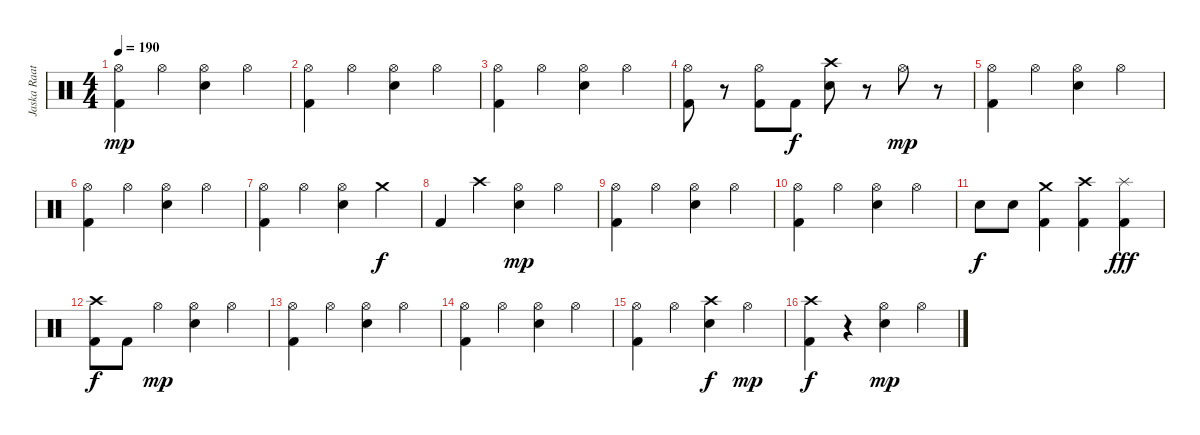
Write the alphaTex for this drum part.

\track ("Jaska Raatikainen" "Jaska Raat") {instrument percussion}
\staff {score}
\articulation defaults
\ts (4 4)
\tempo 190
\clef neutral
\ks c
("Hi-Hat (open)" "Kick (hit) 2").4{dy mp} "Hi-Hat (open)".4 ("Hi-Hat (open)" "Snare (hit) 2").4 "Hi-Hat (open)".4 |
("Hi-Hat (open)" "Kick (hit) 2").4 "Hi-Hat (open)".4 ("Hi-Hat (open)" "Snare (hit) 2").4 "Hi-Hat (open)".4 |
("Hi-Hat (open)" "Kick (hit) 2").4 "Hi-Hat (open)".4 ("Hi-Hat (open)" "Snare (hit) 2").4 "Hi-Hat (open)".4 |
("Hi-Hat (open)" "Kick (hit) 2").8 r.8 ("Hi-Hat (open)" "Kick (hit) 2").8 "Kick (hit) 2".8{dy f} ("Crash high (hit)" "Snare (hit) 2").8 r.8 "Hi-Hat (open)".8{dy mp} r.8 |
("Hi-Hat (open)" "Kick (hit) 2").4 "Hi-Hat (open)".4 ("Hi-Hat (open)" "Snare (hit) 2").4 "Hi-Hat (open)".4 |
("Hi-Hat (open)" "Kick (hit) 2").4 "Hi-Hat (open)".4 ("Hi-Hat (open)" "Snare (hit) 2").4 "Hi-Hat (open)".4 |
("Hi-Hat (open)" "Kick (hit) 2").4 "Hi-Hat (open)".4 ("Hi-Hat (open)" "Snare (hit) 2").4 "Crash medium (hit)".4{dy f} |
"Kick (hit) 2".4 "Crash high (hit)".4 ("Hi-Hat (open)" "Snare (hit) 2").4{dy mp} "Hi-Hat (open)".4 |
("Hi-Hat (open)" "Kick (hit) 2").4 "Hi-Hat (open)".4 ("Hi-Hat (open)" "Snare (hit) 2").4 "Hi-Hat (open)".4 |
("Hi-Hat (open)" "Kick (hit) 2").4 "Hi-Hat (open)".4 ("Hi-Hat (open)" "Snare (hit) 2").4 "Hi-Hat (open)".4 |
"Snare (hit) 2".8{dy f} "Snare (hit) 2".8 ("Crash medium (hit)" "Kick (hit) 2").4 ("Crash high (hit)" "Kick (hit) 2").4 ("Splash (hit)" "Kick (hit) 2").4{dy fff} |
("Crash high (hit)" "Kick (hit) 2").8{dy f} "Kick (hit) 2".8 "Hi-Hat (open)".4{dy mp} ("Hi-Hat (open)" "Snare (hit) 2").4 "Hi-Hat (open)".4 |
("Hi-Hat (open)" "Kick (hit) 2").4 "Hi-Hat (open)".4 ("Hi-Hat (open)" "Snare (hit) 2").4 "Hi-Hat (open)".4 |
("Hi-Hat (open)" "Kick (hit) 2").4 "Hi-Hat (open)".4 ("Hi-Hat (open)" "Snare (hit) 2").4 "Hi-Hat (open)".4 |
("Hi-Hat (open)" "Kick (hit) 2").4 "Hi-Hat (open)".4 ("Crash high (hit)" "Snare (hit) 2").4{dy f} "Hi-Hat (open)".4{dy mp} |
("Crash high (hit)" "Kick (hit) 2").4{dy f} r.4 ("Hi-Hat (open)" "Snare (hit) 2").4{dy mp} "Hi-Hat (open)".4
